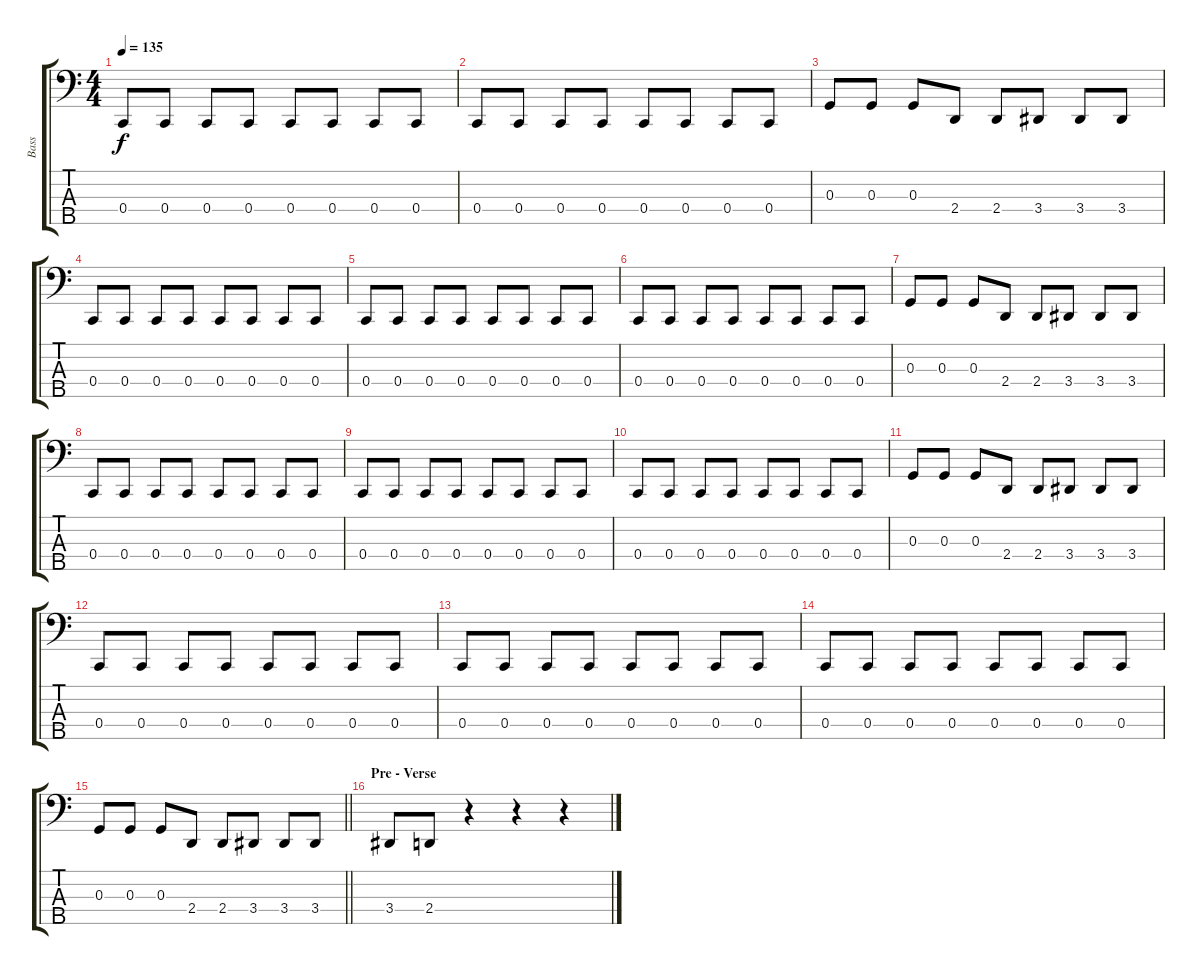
\track ("Bass" "Bass") {instrument electricbasspick}
\staff {score tabs}
\tuning (F2 C2 G1 C1 A0) {hide}
\ts (4 4)
\tempo 135
\clef f4
\ks c
0.4.8{dy f} 0.4.8 0.4.8 0.4.8 0.4.8 0.4.8 0.4.8 0.4.8 |
0.4.8 0.4.8 0.4.8 0.4.8 0.4.8 0.4.8 0.4.8 0.4.8 |
0.3.8 0.3.8 0.3.8 2.4.8 2.4.8 3.4.8 3.4.8 3.4.8 |
0.4.8 0.4.8 0.4.8 0.4.8 0.4.8 0.4.8 0.4.8 0.4.8 |
0.4.8 0.4.8 0.4.8 0.4.8 0.4.8 0.4.8 0.4.8 0.4.8 |
0.4.8 0.4.8 0.4.8 0.4.8 0.4.8 0.4.8 0.4.8 0.4.8 |
0.3.8 0.3.8 0.3.8 2.4.8 2.4.8 3.4.8 3.4.8 3.4.8 |
0.4.8 0.4.8 0.4.8 0.4.8 0.4.8 0.4.8 0.4.8 0.4.8 |
0.4.8 0.4.8 0.4.8 0.4.8 0.4.8 0.4.8 0.4.8 0.4.8 |
0.4.8 0.4.8 0.4.8 0.4.8 0.4.8 0.4.8 0.4.8 0.4.8 |
0.3.8 0.3.8 0.3.8 2.4.8 2.4.8 3.4.8 3.4.8 3.4.8 |
0.4.8 0.4.8 0.4.8 0.4.8 0.4.8 0.4.8 0.4.8 0.4.8 |
0.4.8 0.4.8 0.4.8 0.4.8 0.4.8 0.4.8 0.4.8 0.4.8 |
0.4.8 0.4.8 0.4.8 0.4.8 0.4.8 0.4.8 0.4.8 0.4.8 |
\barLineRight lightlight
0.3.8 0.3.8 0.3.8 2.4.8 2.4.8 3.4.8 3.4.8 3.4.8 |
\section ("" "Pre - Verse")
3.4.8 2.4.8 r.4 r.4 r.4
